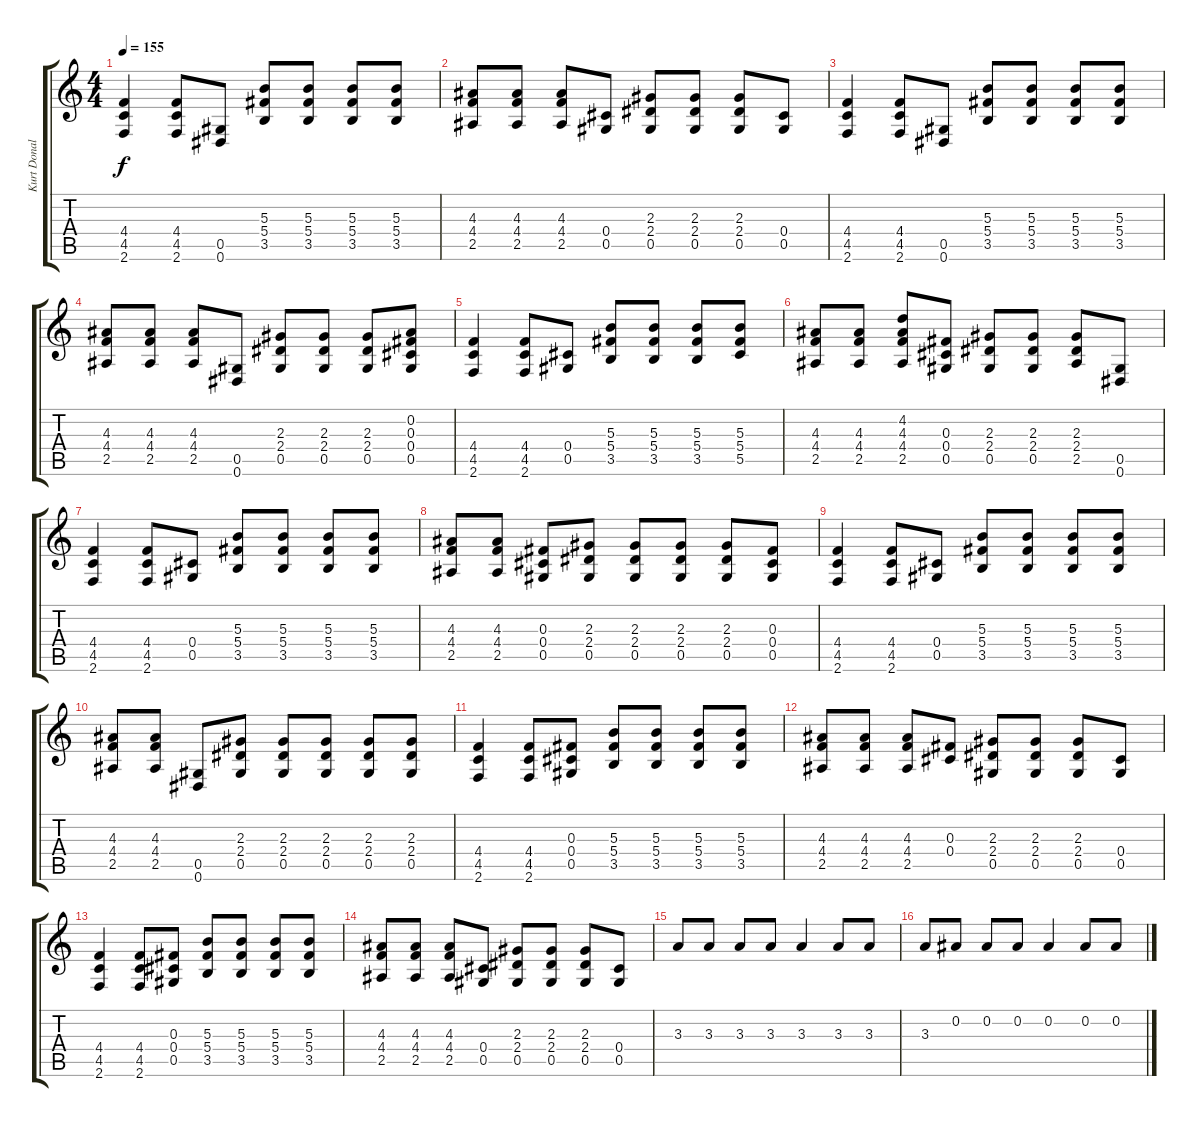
\track ("Kurt Donald Cobain " "Kurt Donal") {instrument electricguitarclean}
\staff {score tabs}
\tuning (Eb4 Bb3 Gb3 Db3 Ab2 Eb2) {hide}
\ts (4 4)
\tempo 155
\clef g2
\ks c
(4.4 4.5 2.6).4{dy f} (4.4 4.5 2.6).8 (0.5 0.6).8 (5.3 5.4 3.5).8 (5.3 5.4 3.5).8 (5.3 5.4 3.5).8 (5.3 5.4 3.5).8 |
(4.3 4.4 2.5).8 (4.3 4.4 2.5).8 (4.3 4.4 2.5).8 (0.4 0.5).8 (2.3 2.4 0.5).8 (2.3 2.4 0.5).8 (2.3 2.4 0.5).8 (0.4 0.5).8 |
(4.4 4.5 2.6).4 (4.4 4.5 2.6).8 (0.5 0.6).8 (5.3 5.4 3.5).8 (5.3 5.4 3.5).8 (5.3 5.4 3.5).8 (5.3 5.4 3.5).8 |
(4.3 4.4 2.5).8 (4.3 4.4 2.5).8 (4.3 4.4 2.5).8 (0.5 0.6).8 (2.3 2.4 0.5).8 (2.3 2.4 0.5).8 (2.3 2.4 0.5).8 (0.2 0.3 0.4 0.5).8 |
(4.4 4.5 2.6).4 (4.4 4.5 2.6).8 (0.4 0.5).8 (5.3 5.4 3.5).8 (5.3 5.4 3.5).8 (5.3 5.4 3.5).8 (5.3 5.4 5.5).8 |
(4.3 4.4 2.5).8 (4.3 4.4 2.5).8 (4.2 4.3 4.4 2.5).8 (0.3 0.4 0.5).8 (2.3 2.4 0.5).8 (2.3 2.4 0.5).8 (2.3 2.4 2.5).8 (0.5 0.6).8 |
(4.4 4.5 2.6).4 (4.4 4.5 2.6).8 (0.4 0.5).8 (5.3 5.4 3.5).8 (5.3 5.4 3.5).8 (5.3 5.4 3.5).8 (5.3 5.4 3.5).8 |
(4.3 4.4 2.5).8 (4.3 4.4 2.5).8 (0.3 0.4 0.5).8 (2.3 2.4 0.5).8 (2.3 2.4 0.5).8 (2.3 2.4 0.5).8 (2.3 2.4 0.5).8 (0.3 0.4 0.5).8 |
(4.4 4.5 2.6).4 (4.4 4.5 2.6).8 (0.4 0.5).8 (5.3 5.4 3.5).8 (5.3 5.4 3.5).8 (5.3 5.4 3.5).8 (5.3 5.4 3.5).8 |
(4.3 4.4 2.5).8 (4.3 4.4 2.5).8 (0.5 0.6).8 (2.3 2.4 0.5).8 (2.3 2.4 0.5).8 (2.3 2.4 0.5).8 (2.3 2.4 0.5).8 (2.3 2.4 0.5).8 |
(4.4 4.5 2.6).4 (4.4 4.5 2.6).8 (0.3 0.4 0.5).8 (5.3 5.4 3.5).8 (5.3 5.4 3.5).8 (5.3 5.4 3.5).8 (5.3 5.4 3.5).8 |
(4.3 4.4 2.5).8 (4.3 4.4 2.5).8 (4.3 4.4 2.5).8 (0.3 0.4).8 (2.3 2.4 0.5).8 (2.3 2.4 0.5).8 (2.3 2.4 0.5).8 (0.4 0.5).8 |
(4.4 4.5 2.6).4 (4.4 4.5 2.6).8 (0.3 0.4 0.5).8 (5.3 5.4 3.5).8 (5.3 5.4 3.5).8 (5.3 5.4 3.5).8 (5.3 5.4 3.5).8 |
(4.3 4.4 2.5).8 (4.3 4.4 2.5).8 (4.3 4.4 2.5).8 (0.4 0.5).8 (2.3 2.4 0.5).8 (2.3 2.4 0.5).8 (2.3 2.4 0.5).8 (0.4 0.5).8 |
3.3.8{instrument distortionguitar} 3.3.8 3.3.8 3.3.8 3.3.4 3.3.8 3.3.8 |
3.3.8 0.2.8 0.2.8 0.2.8 0.2.4 0.2.8 0.2.8
